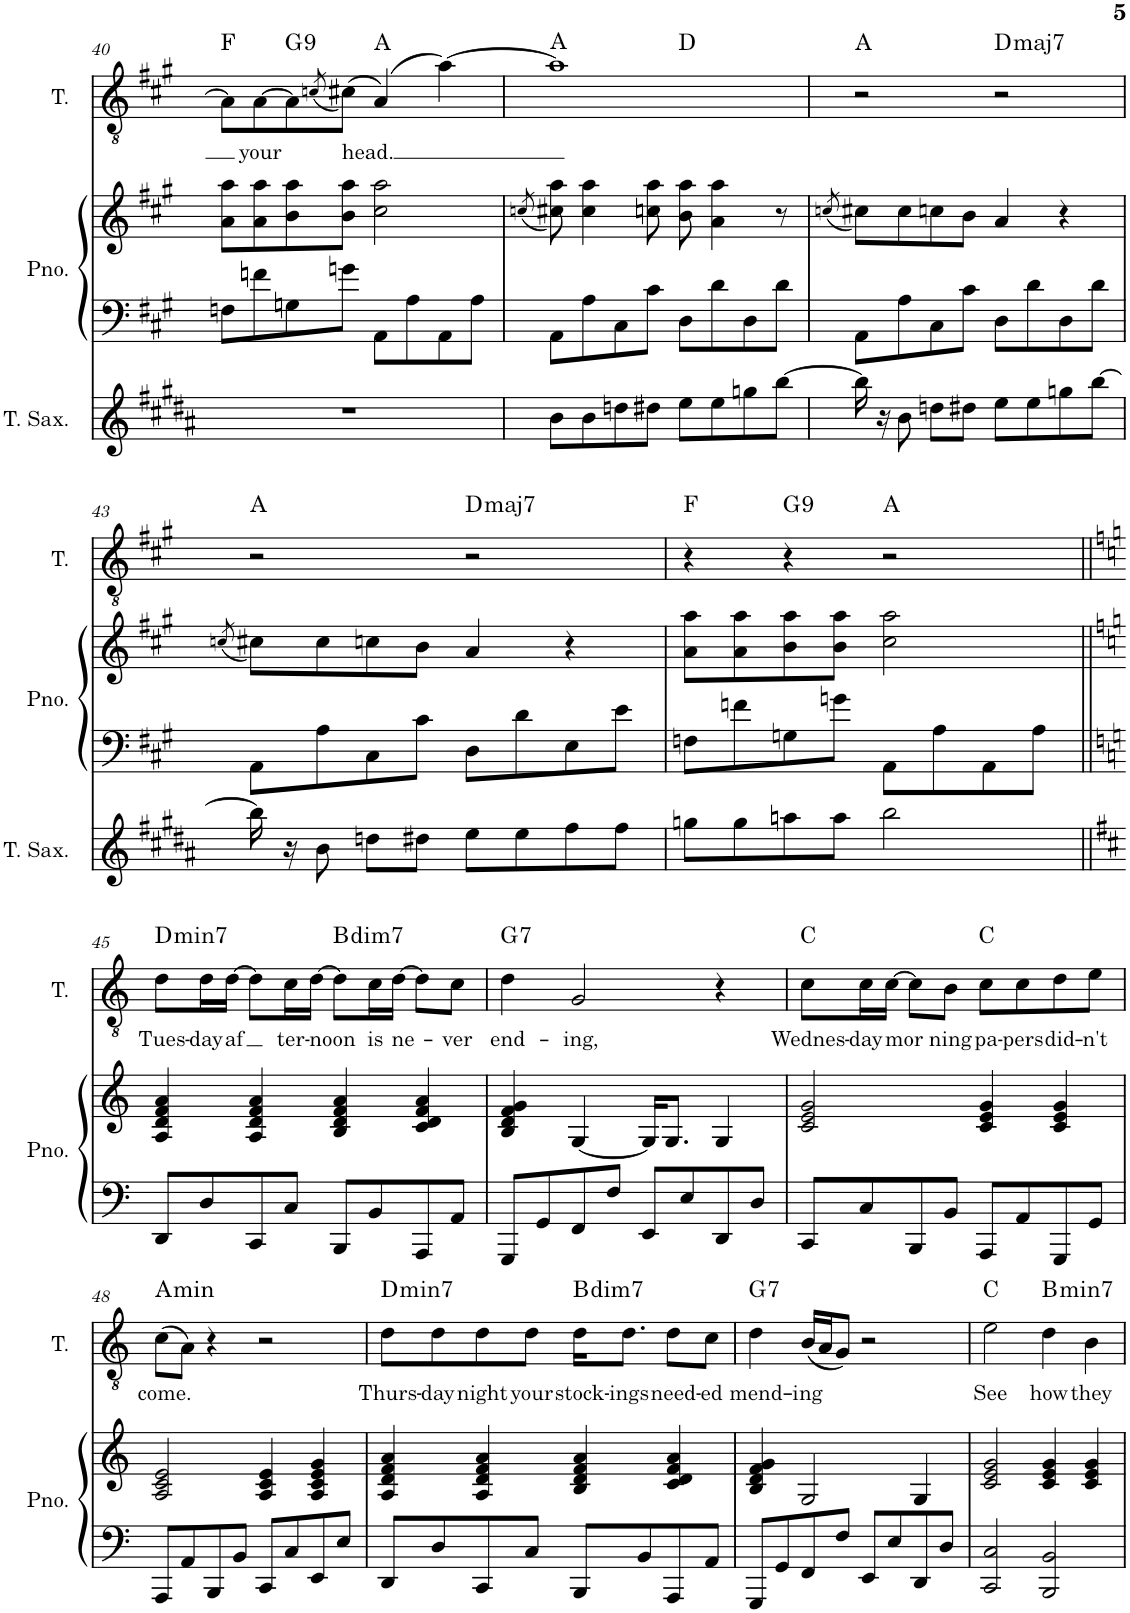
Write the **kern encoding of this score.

**kern	**kern	**kern	**kern	**text	**harte
*part3	*part2	*part2	*part1	*part1	*part1
*staff4	*staff3	*staff2	*staff1	*staff1	*
*I"Tenor Saxophone	*I"Piano	*	*I"Tenor	*	*
*I'T. Sax.	*I'Pno.	*	*I'T.	*	*
!!LO:PB:g=z
*clefG2	*clefF4	*clefG2	*clefGv2	*	*
*Trd8c14	*	*	*	*	*
*k[f#c#g#d#a#]	*k[f#c#g#]	*k[f#c#g#]	*k[f#c#g#]	*	*
*M4/4	*M4/4	*M4/4	*M4/4	*	*
=40	=40	=40	=40	=40	=40
1r	8Fn\L	8a\ 8aa\L	8A\L]	.	F:maj
!	!	!	!	!LO:LY:b	!
.	8fn\	8a\ 8aa\	[8A\	your	.
!	!	!	!	!	!LO:H:kt=9
.	8Gn\	8b\ 8aa\	8A\]	.	G:9
.	.	.	(8qcn/	.	.
!	!	!	!	!LO:LY:b	!
.	8gn\J	8b\ 8aa\J	(8c#X\J)	head.	.
.	8AA\L	2cc#\ 2aa\	(4A/)	.	A:maj
.	8A\	.	.	.	.
.	8AA\	.	[4a\)	.	.
.	8A\J	.	.	.	.
=41	=41	=41	=41	=41	=41
.	.	(8qccn/	.	.	.
*	*	*	*^	*	*
8b\L	8AA\L	8cc#X\ 8aa\)	1a]	2ryy	.	A:maj
8b\	8A\	4cc#\ 4aa\	.	.	.	.
8ddn\	8C#\	.	.	.	.	.
8dd#X\J	8c#\J	8ccn\ 8aa\	.	.	.	.
8ee\L	8D\L	8b\ 8aa\	.	2ryy	.	D:maj
8ee\	8d\	4a\ 4aa\	.	.	.	.
8ggn\	8D\	.	.	.	.	.
[8bb\J	8d\J	8r	.	.	.	.
*	*	*	*v	*v	*	*
=42	=42	=42	=42	=42	=42
.	.	(8qccn/	.	.	.
16bb\]	8AA\L	8cc#X\L)	2r	.	A:maj
16r	.	.	.	.	.
8b\	8A\	8cc#\	.	.	.
8ddn\L	8C#\	8ccn\	.	.	.
8dd#X\J	8c#\J	8b\J	.	.	.
!	!	!	!	!	!LO:H:kt=maj7
8ee\L	8D\L	4a/	2r	.	D:maj7
8ee\	8d\	.	.	.	.
8ggn\	8D\	4r	.	.	.
[8bb\J	8d\J	.	.	.	.
!!LO:LB:g=z
=43	=43	=43	=43	=43	=43
.	.	(8qccn/	.	.	.
16bb\]	8AA\L	8cc#X\L)	2r	.	A:maj
16r	.	.	.	.	.
8b\	8A\	8cc#\	.	.	.
8ddn\L	8C#\	8ccn\	.	.	.
8dd#X\J	8c#\J	8b\J	.	.	.
!	!	!	!	!	!LO:H:kt=maj7
8ee\L	8D\L	4a/	2r	.	D:maj7
8ee\	8d\	.	.	.	.
8ff#\	8E\	4r	.	.	.
8ff#\J	8e\J	.	.	.	.
=44	=44	=44	=44	=44	=44
8ggn\L	8Fn\L	8a\ 8aa\L	4r	.	F:maj
8gg\	8fn\	8a\ 8aa\	.	.	.
!	!	!	!	!	!LO:H:kt=9
8aan\	8Gn\	8b\ 8aa\	4r	.	G:9
8aa\J	8gn\J	8b\ 8aa\J	.	.	.
2bb\	8AA\L	2cc#\ 2aa\	2r	.	A:maj
.	8A\	.	.	.	.
.	8AA\	.	.	.	.
.	8A\J	.	.	.	.
!!LO:LB:g=z
=45||	=45||	=45||	=45||	=45||	=45||
*k[f#c#]	*k[]	*k[]	*k[]	*	*
!	!	!	!	!LO:LY:b	!LO:H:kt=min7
1r	8DD/L	4A/ 4d/ 4f/ 4a/	8d\L	Tues-	D:min7
!	!	!	!	!LO:LY:b	!
.	8D/	.	16d\L	-day	.
!	!	!	!	!LO:LY:b	!
.	.	.	[16d\JJ	af	.
.	8CC/	4A/ 4d/ 4f/ 4a/	8d\L]	.	.
!	!	!	!	!LO:LY:b	!
.	8C/J	.	16c\L	ter-	.
!	!	!	!	!LO:LY:b	!
.	.	.	[16d\JJ	-noon	.
!	!	!	!	!	!LO:H:kt=dim7
.	8BBB/L	4B/ 4d/ 4f/ 4a/	8d\L]	.	B:dim7
!	!	!	!	!LO:LY:b	!
.	8BB/	.	16c\L	is	.
!	!	!	!	!LO:LY:b	!
.	.	.	[16d\JJ	-ne-	.
.	8AAA/	4c/ 4d/ 4f/ 4a/	8d\L]	.	.
!	!	!	!	!LO:LY:b	!
.	8AA/J	.	8c\J	-ver	.
=46	=46	=46	=46	=46	=46
!	!	!	!	!LO:LY:b	!LO:H:kt=7
1r	8GGG/L	4B/ 4d/ 4f/ 4g/	4d\	end-	G:7
.	8GG/	.	.	.	.
!	!	!	!	!LO:LY:b	!
.	8FF/	[4G/	2G/	-ing,	.
.	8F/J	.	.	.	.
.	8EE/L	16G/KL]	.	.	.
.	.	8.G/J	.	.	.
.	8E/	.	.	.	.
.	8DD/	4G/	4r	.	.
.	8D/J	.	.	.	.
=47	=47	=47	=47	=47	=47
!	!	!	!	!LO:LY:b	!
1r	8CC/L	2c/ 2e/ 2g/	8c\L	Wednes-	C:maj
!	!	!	!	!LO:LY:b	!
.	8C/	.	16c\L	-day	.
!	!	!	!	!LO:LY:b	!
.	.	.	[16c\JJ	-mor	.
.	8BBB/	.	8c\L]	.	.
!	!	!	!	!LO:LY:b	!
.	8BB/J	.	8B\J	ning	.
!	!	!	!	!LO:LY:b	!
.	8AAA/L	4c/ 4e/ 4g/	8c\L	pa-	C:maj
!	!	!	!	!LO:LY:b	!
.	8AA/	.	8c\	-pers	.
!	!	!	!	!LO:LY:b	!
.	8GGG/	4c/ 4e/ 4g/	8d\	did-	.
!	!	!	!	!LO:LY:b	!
.	8GG/J	.	8e\J	-n't	.
!!LO:LB:g=z
=48	=48	=48	=48	=48	=48
!	!	!	!	!LO:LY:b	!LO:H:kt=min
1r	8AAA/L	2A/ 2c/ 2e/	(8c\L	come.	A:min
.	8AA/	.	8A\J)	.	.
.	8BBB/	.	4r	.	.
.	8BB/J	.	.	.	.
.	8CC/L	4A/ 4c/ 4e/	2r	.	.
.	8C/	.	.	.	.
.	8EE/	4A/ 4c/ 4e/ 4g/	.	.	.
.	8E/J	.	.	.	.
=49	=49	=49	=49	=49	=49
!	!	!	!	!LO:LY:b	!LO:H:kt=min7
1r	8DD/L	4A/ 4d/ 4f/ 4a/	8d\L	Thurs-	D:min7
!	!	!	!	!LO:LY:b	!
.	8D/	.	8d\	-day	.
!	!	!	!	!LO:LY:b	!
.	8CC/	4A/ 4d/ 4f/ 4a/	8d\	night	.
!	!	!	!	!LO:LY:b	!
.	8C/J	.	8d\J	your	.
!	!	!	!	!LO:LY:b	!LO:H:kt=dim7
.	8BBB/L	4B/ 4d/ 4f/ 4a/	16d\KL	stock-	B:dim7
!	!	!	!	!LO:LY:b	!
.	.	.	8.d\J	-ings	.
.	8BB/	.	.	.	.
!	!	!	!	!LO:LY:b	!
.	8AAA/	4c/ 4d/ 4f/ 4a/	8d\L	need-	.
!	!	!	!	!LO:LY:b	!
.	8AA/J	.	8c\J	-ed	.
=50	=50	=50	=50	=50	=50
!	!	!	!	!LO:LY:b	!LO:H:kt=7
1r	8GGG/L	4B/ 4d/ 4f/ 4g/	4d\	mend-	G:7
.	8GG/	.	.	.	.
!	!	!	!	!LO:LY:b	!
.	8FF/	2G/	(16B/LL	-ing	.
.	.	.	16A/J	.	.
.	8F/J	.	8G/J)	.	.
.	8EE/L	.	2r	.	.
.	8E/	.	.	.	.
.	8DD/	4G/	.	.	.
.	8D/J	.	.	.	.
=51	=51	=51	=51	=51	=51
!	!	!	!	!LO:LY:b	!
1r	2CC/ 2C/	2c/ 2e/ 2g/	2e\	See	C:maj
!	!	!	!	!LO:LY:b	!LO:H:kt=min7
.	2BBB/ 2BB/	4c/ 4e/ 4g/	4d\	how	B:min7
!	!	!	!	!LO:LY:b	!
.	.	4c/ 4e/ 4g/	4B\	they	.
=	=	=	=	=	=
*-	*-	*-	*-	*-	*-
